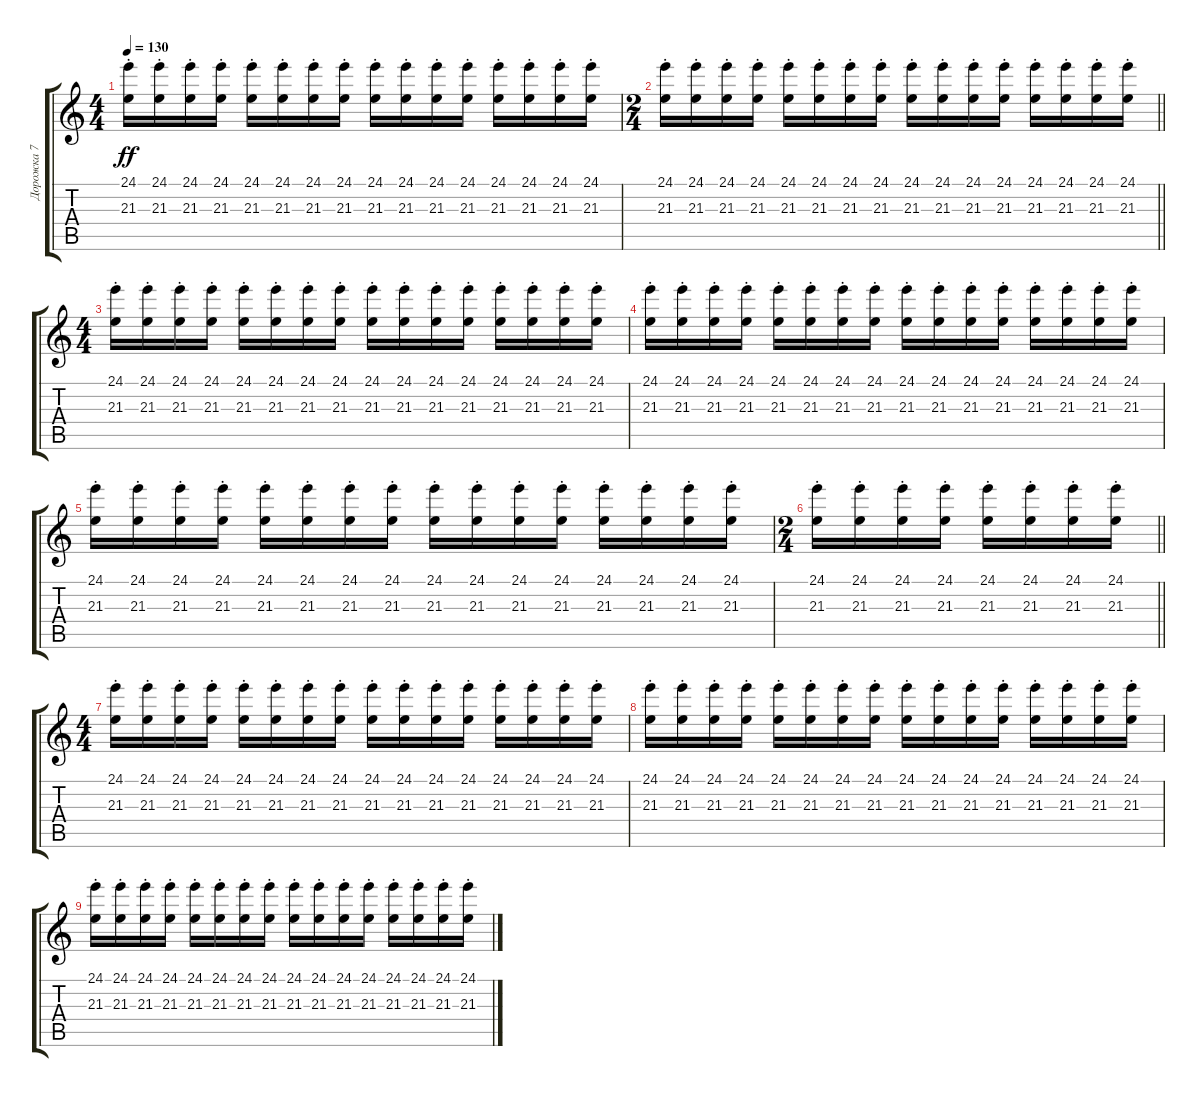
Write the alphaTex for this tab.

\track ("Дорожка 7" "Дорожка 7") {instrument tenorsax}
\staff {score tabs}
\tuning (E4 B3 G3 D3 A2 E2) {hide}
\ts (4 4)
\tempo 130
\clef g2
\ks c
(24.1{st} 21.3{st}).16{dy ff} (24.1{st} 21.3{st}).16 (24.1{st} 21.3{st}).16 (24.1{st} 21.3{st}).16 (24.1{st} 21.3{st}).16 (24.1{st} 21.3{st}).16 (24.1{st} 21.3{st}).16 (24.1{st} 21.3{st}).16 (24.1{st} 21.3{st}).16 (24.1{st} 21.3{st}).16 (24.1{st} 21.3{st}).16 (24.1{st} 21.3{st}).16 (24.1{st} 21.3{st}).16 (24.1{st} 21.3{st}).16 (24.1{st} 21.3{st}).16 (24.1{st} 21.3{st}).16 |
\ts (2 4)
\barLineRight lightlight
(24.1{st} 21.3{st}).16 (24.1{st} 21.3{st}).16 (24.1{st} 21.3{st}).16 (24.1{st} 21.3{st}).16 (24.1{st} 21.3{st}).16 (24.1{st} 21.3{st}).16 (24.1{st} 21.3{st}).16 (24.1{st} 21.3{st}).16 (24.1{st} 21.3{st}).16 (24.1{st} 21.3{st}).16 (24.1{st} 21.3{st}).16 (24.1{st} 21.3{st}).16 (24.1{st} 21.3{st}).16 (24.1{st} 21.3{st}).16 (24.1{st} 21.3{st}).16 (24.1{st} 21.3{st}).16 |
\ts (4 4)
(24.1{st} 21.3{st}).16 (24.1{st} 21.3{st}).16 (24.1{st} 21.3{st}).16 (24.1{st} 21.3{st}).16 (24.1{st} 21.3{st}).16 (24.1{st} 21.3{st}).16 (24.1{st} 21.3{st}).16 (24.1{st} 21.3{st}).16 (24.1{st} 21.3{st}).16 (24.1{st} 21.3{st}).16 (24.1{st} 21.3{st}).16 (24.1{st} 21.3{st}).16 (24.1{st} 21.3{st}).16 (24.1{st} 21.3{st}).16 (24.1{st} 21.3{st}).16 (24.1{st} 21.3{st}).16 |
(24.1{st} 21.3{st}).16 (24.1{st} 21.3{st}).16 (24.1{st} 21.3{st}).16 (24.1{st} 21.3{st}).16 (24.1{st} 21.3{st}).16 (24.1{st} 21.3{st}).16 (24.1{st} 21.3{st}).16 (24.1{st} 21.3{st}).16 (24.1{st} 21.3{st}).16 (24.1{st} 21.3{st}).16 (24.1{st} 21.3{st}).16 (24.1{st} 21.3{st}).16 (24.1{st} 21.3{st}).16 (24.1{st} 21.3{st}).16 (24.1{st} 21.3{st}).16 (24.1{st} 21.3{st}).16 |
(24.1{st} 21.3{st}).16{volume 0} (24.1{st} 21.3{st}).16 (24.1{st} 21.3{st}).16 (24.1{st} 21.3{st}).16 (24.1{st} 21.3{st}).16 (24.1{st} 21.3{st}).16 (24.1{st} 21.3{st}).16 (24.1{st} 21.3{st}).16 (24.1{st} 21.3{st}).16 (24.1{st} 21.3{st}).16 (24.1{st} 21.3{st}).16 (24.1{st} 21.3{st}).16 (24.1{st} 21.3{st}).16 (24.1{st} 21.3{st}).16 (24.1{st} 21.3{st}).16 (24.1{st} 21.3{st}).16 |
\ts (2 4)
\barLineRight lightlight
(24.1{st} 21.3{st}).16 (24.1{st} 21.3{st}).16 (24.1{st} 21.3{st}).16 (24.1{st} 21.3{st}).16 (24.1{st} 21.3{st}).16 (24.1{st} 21.3{st}).16 (24.1{st} 21.3{st}).16 (24.1{st} 21.3{st}).16 |
\ts (4 4)
(24.1{st} 21.3{st}).16 (24.1{st} 21.3{st}).16 (24.1{st} 21.3{st}).16 (24.1{st} 21.3{st}).16 (24.1{st} 21.3{st}).16 (24.1{st} 21.3{st}).16 (24.1{st} 21.3{st}).16 (24.1{st} 21.3{st}).16 (24.1{st} 21.3{st}).16 (24.1{st} 21.3{st}).16 (24.1{st} 21.3{st}).16 (24.1{st} 21.3{st}).16 (24.1{st} 21.3{st}).16 (24.1{st} 21.3{st}).16 (24.1{st} 21.3{st}).16 (24.1{st} 21.3{st}).16 |
(24.1{st} 21.3{st}).16 (24.1{st} 21.3{st}).16 (24.1{st} 21.3{st}).16 (24.1{st} 21.3{st}).16 (24.1{st} 21.3{st}).16 (24.1{st} 21.3{st}).16 (24.1{st} 21.3{st}).16 (24.1{st} 21.3{st}).16 (24.1{st} 21.3{st}).16 (24.1{st} 21.3{st}).16 (24.1{st} 21.3{st}).16 (24.1{st} 21.3{st}).16 (24.1{st} 21.3{st}).16 (24.1{st} 21.3{st}).16 (24.1{st} 21.3{st}).16 (24.1{st} 21.3{st}).16 |
(24.1{st} 21.3{st}).16 (24.1{st} 21.3{st}).16 (24.1{st} 21.3{st}).16 (24.1{st} 21.3{st}).16 (24.1{st} 21.3{st}).16 (24.1{st} 21.3{st}).16 (24.1{st} 21.3{st}).16 (24.1{st} 21.3{st}).16 (24.1{st} 21.3{st}).16 (24.1{st} 21.3{st}).16 (24.1{st} 21.3{st}).16 (24.1{st} 21.3{st}).16 (24.1{st} 21.3{st}).16 (24.1{st} 21.3{st}).16 (24.1{st} 21.3{st}).16 (24.1{st} 21.3{st}).16
